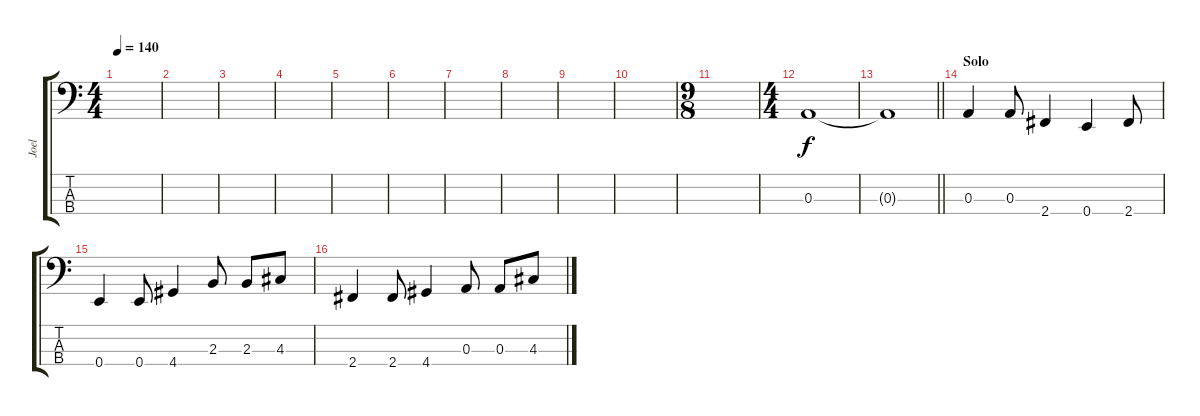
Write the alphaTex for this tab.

\track ("Joel" "Joel") {instrument electricbassfinger}
\staff {score tabs}
\tuning (G2 D2 A1 E1) {hide}
\ts (4 4)
\tempo 140
\clef f4
\ks c
|
|
|
|
|
|
|
|
|
|
\ts (9 8)
|
\ts (4 4)
0.3.1 |
\barLineRight lightlight
0.3{t}.1 |
\section ("" "Solo")
0.3.4 0.3.8 2.4.4 0.4.4 2.4.8 |
0.4.4 0.4.8 4.4.4 2.3.8 2.3.8 4.3.8 |
2.4.4 2.4.8 4.4.4 0.3.8 0.3.8 4.3.8
